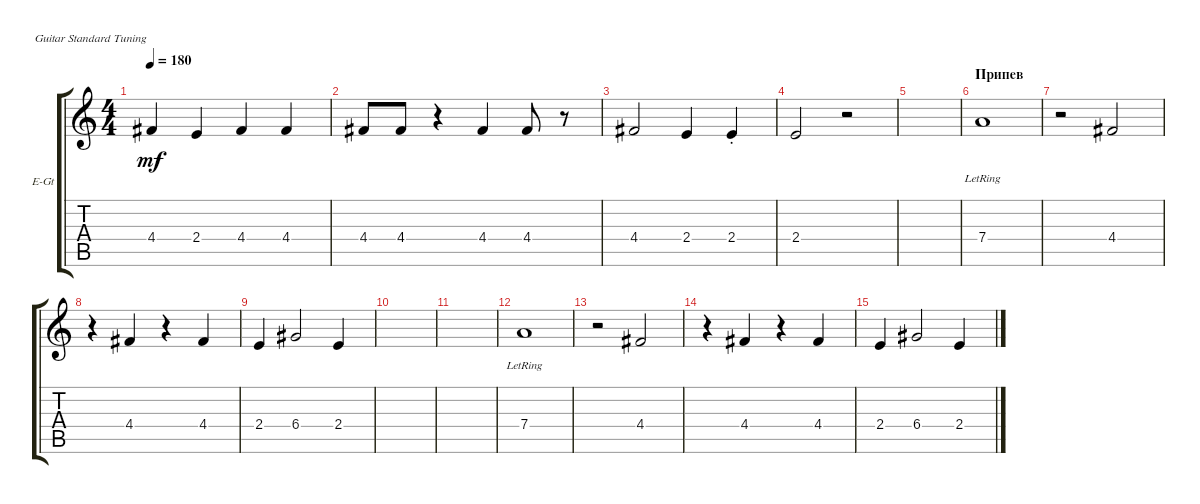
\defaultSystemsLayout 4
\bracketExtendMode groupsimilarinstruments
\firstSystemTrackNameOrientation horizontal
\otherSystemsTrackNameOrientation horizontal
\track ("Виктор Цой (Вокал)" "E-Gt") {instrument electricguitarclean}
\staff {score tabs}
\tuning (E4 B3 G3 D3 A2 E2)
\ts (4 4)
\tempo 180
\clef g2
\ks c
4.4.4{dy mf} 2.4.4 4.4.4 4.4.4 |
4.4.8 4.4.8 r.4 4.4.4 4.4.8 r.8 |
4.4.2 2.4.4 2.4{st}.4 |
2.4.2 r.2 |
|
\section ("" "Припев")
7.4{lr}.1 |
r.2 4.4.2 |
r.4 4.4.4 r.4 4.4.4 |
2.4.4 6.4.2 2.4.4 |
|
|
7.4{lr}.1 |
r.2 4.4.2 |
r.4 4.4.4 r.4 4.4.4 |
2.4.4 6.4.2 2.4.4
